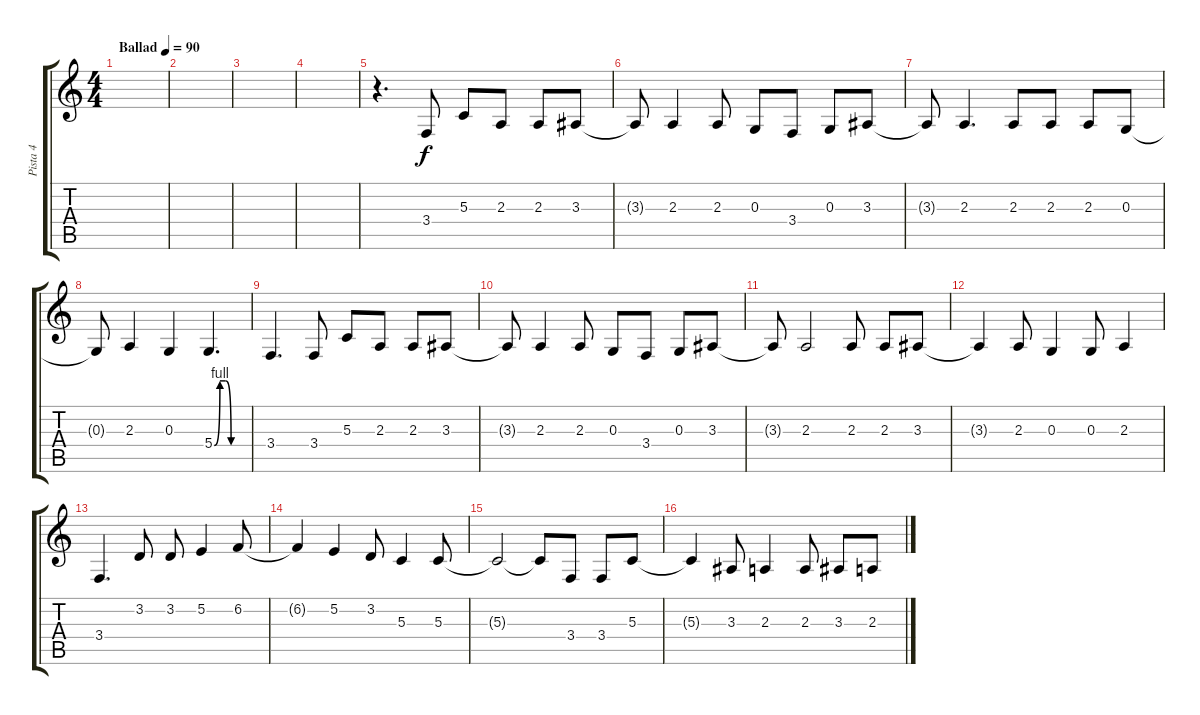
\track ("Pista 4" "Pista 4") {instrument lead2sawtooth}
\staff {score tabs}
\tuning (E4 B3 G3 D3 A2 E2) {hide}
\ts (4 4)
\tempo (90 "Ballad")
\clef g2
\ks c
|
|
|
|
r.4{d} 3.4.8 5.3.8 2.3.8 2.3.8 3.3.8 |
3.3{t}.8 2.3.4 2.3.8 0.3.8 3.4.8 0.3.8 3.3.8 |
3.3{t}.8 2.3.4{d} 2.3.8 2.3.8 2.3.8 0.3.8 |
0.3{t}.8 2.3.4 0.3.4 5.4{be (custom 0 0 10 4 20 4 30 0 60 0)}.4{d} |
3.4.4{d} 3.4.8 5.3.8 2.3.8 2.3.8 3.3.8 |
3.3{t}.8 2.3.4 2.3.8 0.3.8 3.4.8 0.3.8 3.3.8 |
3.3{t}.8 2.3.2 2.3.8 2.3.8 3.3.8 |
3.3{t}.4 2.3.8 0.3.4 0.3.8 2.3.4 |
3.4.4{d} 3.2.8 3.2.8 5.2.4 6.2.8 |
6.2{t}.4 5.2.4 3.2.8 5.3.4 5.3.8 |
5.3{t}.2 5.3{t}.8 3.4.8 3.4.8 5.3.8 |
5.3{t}.4 3.3.8 2.3.4 2.3.8 3.3.8 2.3.8
